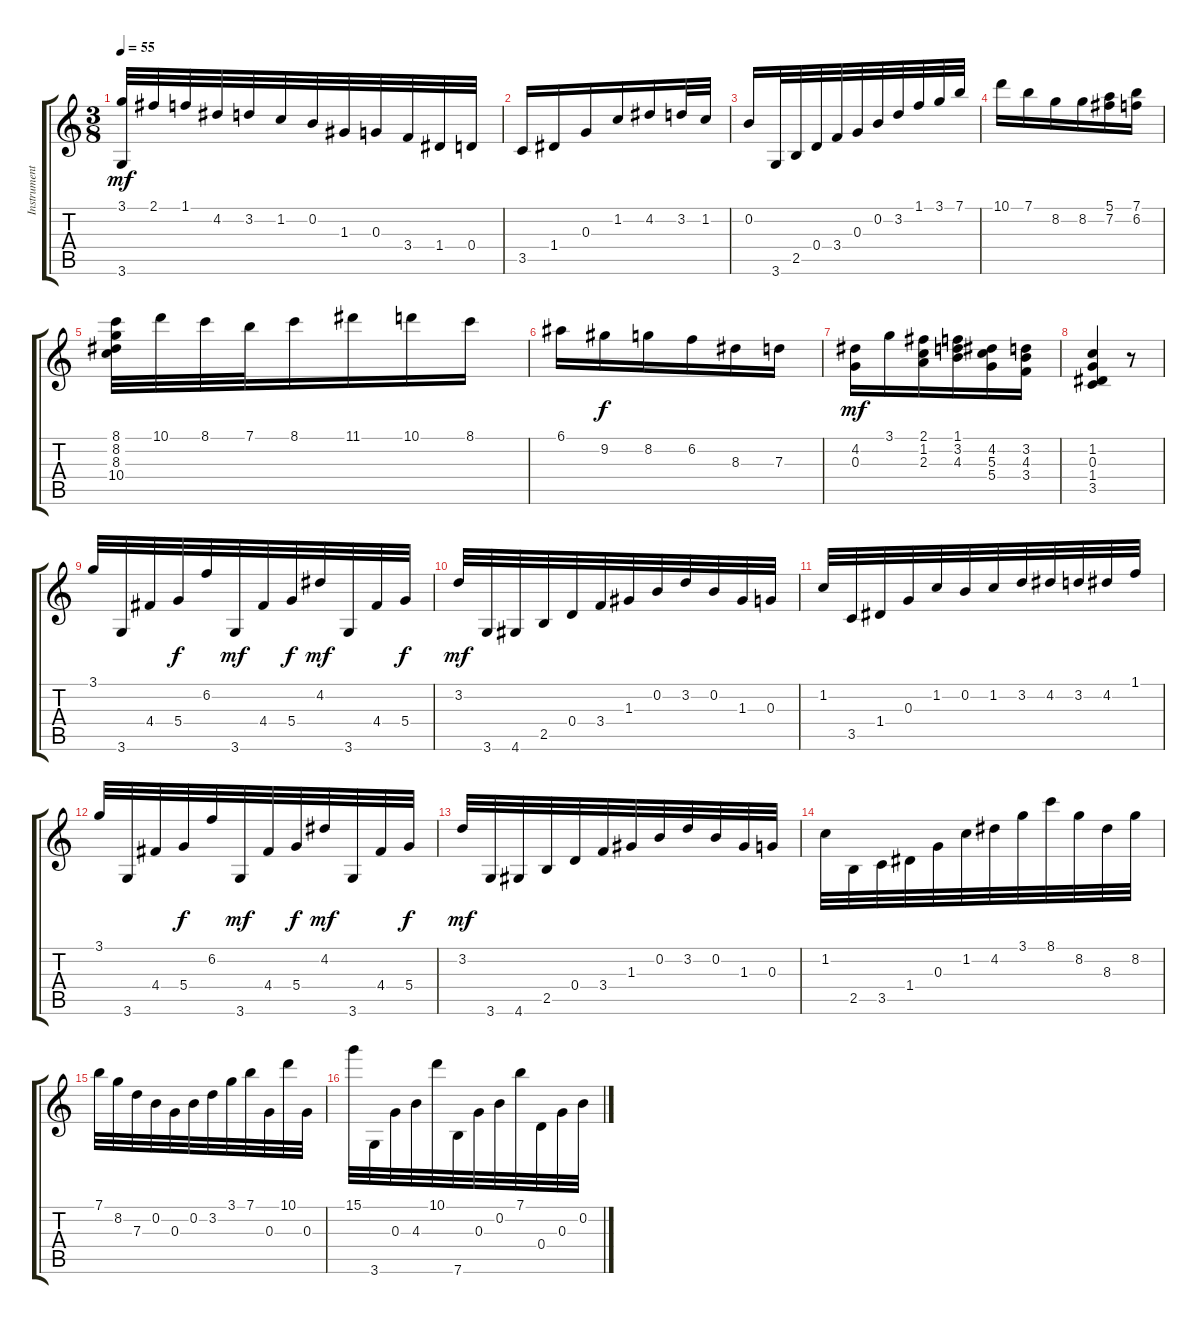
\track ("Instrument17" "Instrument") {instrument acousticguitarnylon}
\staff {score tabs}
\tuning (E4 B3 G3 D3 A2 E2) {hide}
\ts (3 8)
\tempo 55
\clef g2
\ks c
(3.1 3.6).32{dy mf} 2.1.32 1.1.32 4.2.32 3.2.32 1.2.32 0.2.32 1.3.32 0.3.32 3.4.32 1.4.32 0.4.32 |
3.5.16 1.4.16 0.3.16 1.2.16 4.2.16 3.2.32 1.2.32 |
0.2.16 3.6.32 2.5.32 0.4.32 3.4.32 0.3.32 0.2.32 3.2.32 1.1.32 3.1.32 7.1.32 |
10.1.16 7.1.16 8.2.16 8.2.16 (5.1 7.2).16 (7.1 6.2).16 |
(8.1 8.2 8.3 10.4).32 10.1.32 8.1.32 7.1.32 8.1.16 11.1.16 10.1.16 8.1.16 |
6.1.16 9.2.16{dy f} 8.2.16 6.2.16 8.3.16 7.3.16 |
(4.2 0.3).16{dy mf} 3.1.16 (2.1 1.2 2.3).16 (1.1 3.2 4.3).16 (4.2 5.3 5.4).16 (3.2 4.3 3.4).16 |
(1.2 0.3 1.4 3.5).4 r.8 |
3.1.32 3.6.32 4.4.32 5.4.32{dy f} 6.2.32 3.6.32{dy mf} 4.4.32 5.4.32{dy f} 4.2.32{dy mf} 3.6.32 4.4.32 5.4.32{dy f} |
3.2.32{dy mf} 3.6.32 4.6.32 2.5.32 0.4.32 3.4.32 1.3.32 0.2.32 3.2.32 0.2.32 1.3.32 0.3.32 |
1.2.32 3.5.32 1.4.32 0.3.32 1.2.32 0.2.32 1.2.32 3.2.32 4.2.32 3.2.32 4.2.32 1.1.32 |
3.1.32 3.6.32 4.4.32 5.4.32{dy f} 6.2.32 3.6.32{dy mf} 4.4.32 5.4.32{dy f} 4.2.32{dy mf} 3.6.32 4.4.32 5.4.32{dy f} |
3.2.32{dy mf} 3.6.32 4.6.32 2.5.32 0.4.32 3.4.32 1.3.32 0.2.32 3.2.32 0.2.32 1.3.32 0.3.32 |
1.2.32 2.5.32 3.5.32 1.4.32 0.3.32 1.2.32 4.2.32 3.1.32 8.1.32 8.2.32 8.3.32 8.2.32 |
7.1.32 8.2.32 7.3.32 0.2.32 0.3.32 0.2.32 3.2.32 3.1.32 7.1.32 0.3.32 10.1.32 0.3.32 |
15.1.32 3.6.32 0.3.32 4.3.32 10.1.32 7.6.32 0.3.32 0.2.32 7.1.32 0.4.32 0.3.32 0.2.32
